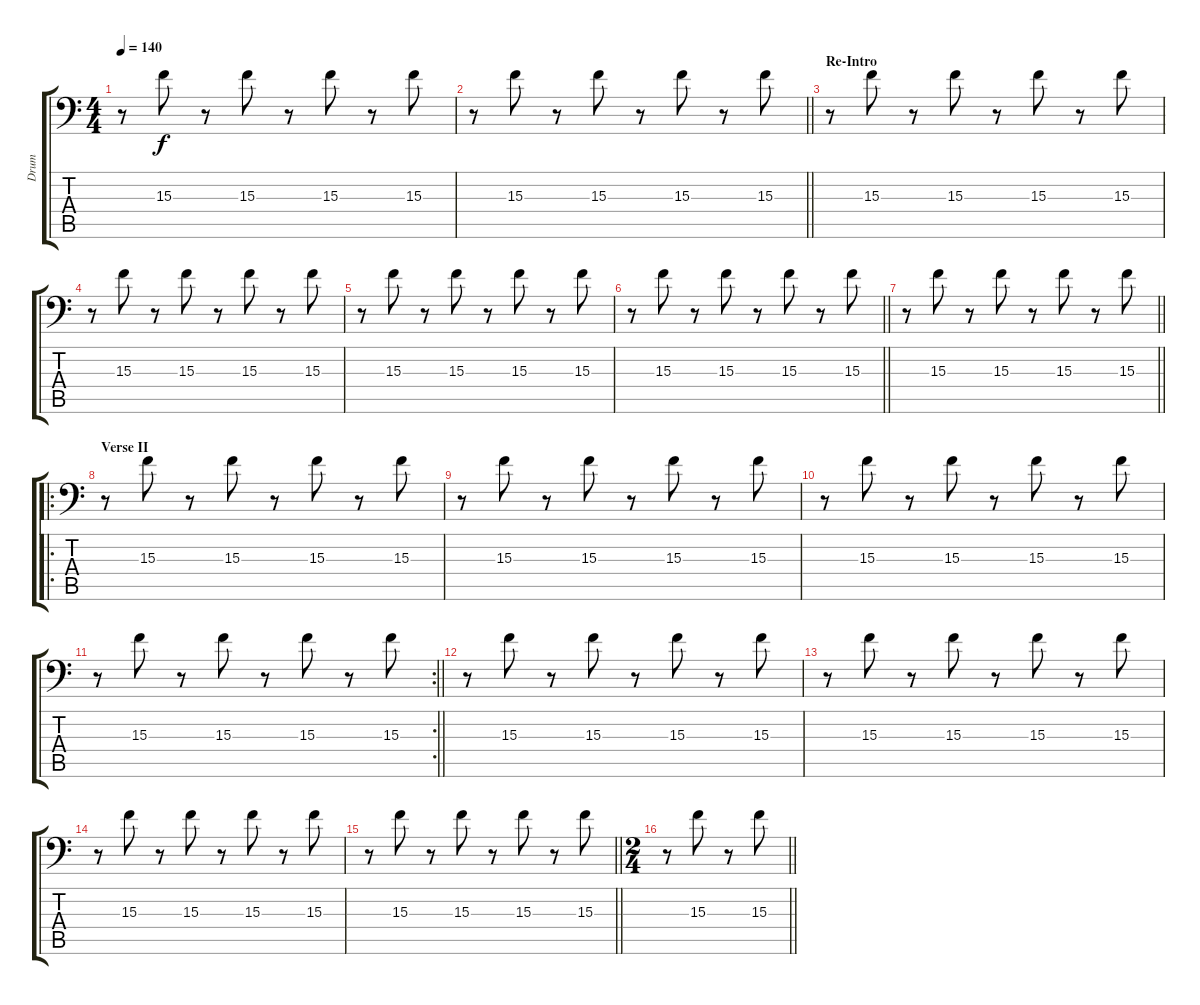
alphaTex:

\track ("Drum" "Drum") {instrument taikodrum}
\staff {score tabs}
\tuning (B3 Gb3 D3 A2 E2 A1) {hide}
\ts (4 4)
\tempo 140
\clef f4
\ks c
r.8{dy f} 15.3.8 r.8 15.3.8 r.8 15.3.8 r.8 15.3.8 |
\barLineRight lightlight
r.8 15.3.8 r.8 15.3.8 r.8 15.3.8 r.8 15.3.8 |
\section ("" "Re-Intro")
r.8 15.3.8 r.8 15.3.8 r.8 15.3.8 r.8 15.3.8 |
r.8 15.3.8 r.8 15.3.8 r.8 15.3.8 r.8 15.3.8 |
r.8 15.3.8 r.8 15.3.8 r.8 15.3.8 r.8 15.3.8 |
\barLineRight lightlight
r.8 15.3.8 r.8 15.3.8 r.8 15.3.8 r.8 15.3.8 |
\barLineRight lightlight
r.8 15.3.8 r.8 15.3.8 r.8 15.3.8 r.8 15.3.8 |
\ro
\section ("" "Verse II")
r.8 15.3.8 r.8 15.3.8 r.8 15.3.8 r.8 15.3.8 |
r.8 15.3.8 r.8 15.3.8 r.8 15.3.8 r.8 15.3.8 |
r.8 15.3.8 r.8 15.3.8 r.8 15.3.8 r.8 15.3.8 |
\rc 2
\barLineRight lightlight
r.8 15.3.8 r.8 15.3.8 r.8 15.3.8 r.8 15.3.8 |
\section ("" "")
r.8 15.3.8 r.8 15.3.8 r.8 15.3.8 r.8 15.3.8 |
r.8 15.3.8 r.8 15.3.8 r.8 15.3.8 r.8 15.3.8 |
r.8 15.3.8 r.8 15.3.8 r.8 15.3.8 r.8 15.3.8 |
\barLineRight lightlight
r.8 15.3.8 r.8 15.3.8 r.8 15.3.8 r.8 15.3.8 |
\ts (2 4)
\section ("" "")
\barLineRight lightlight
r.8 15.3.8 r.8 15.3.8
